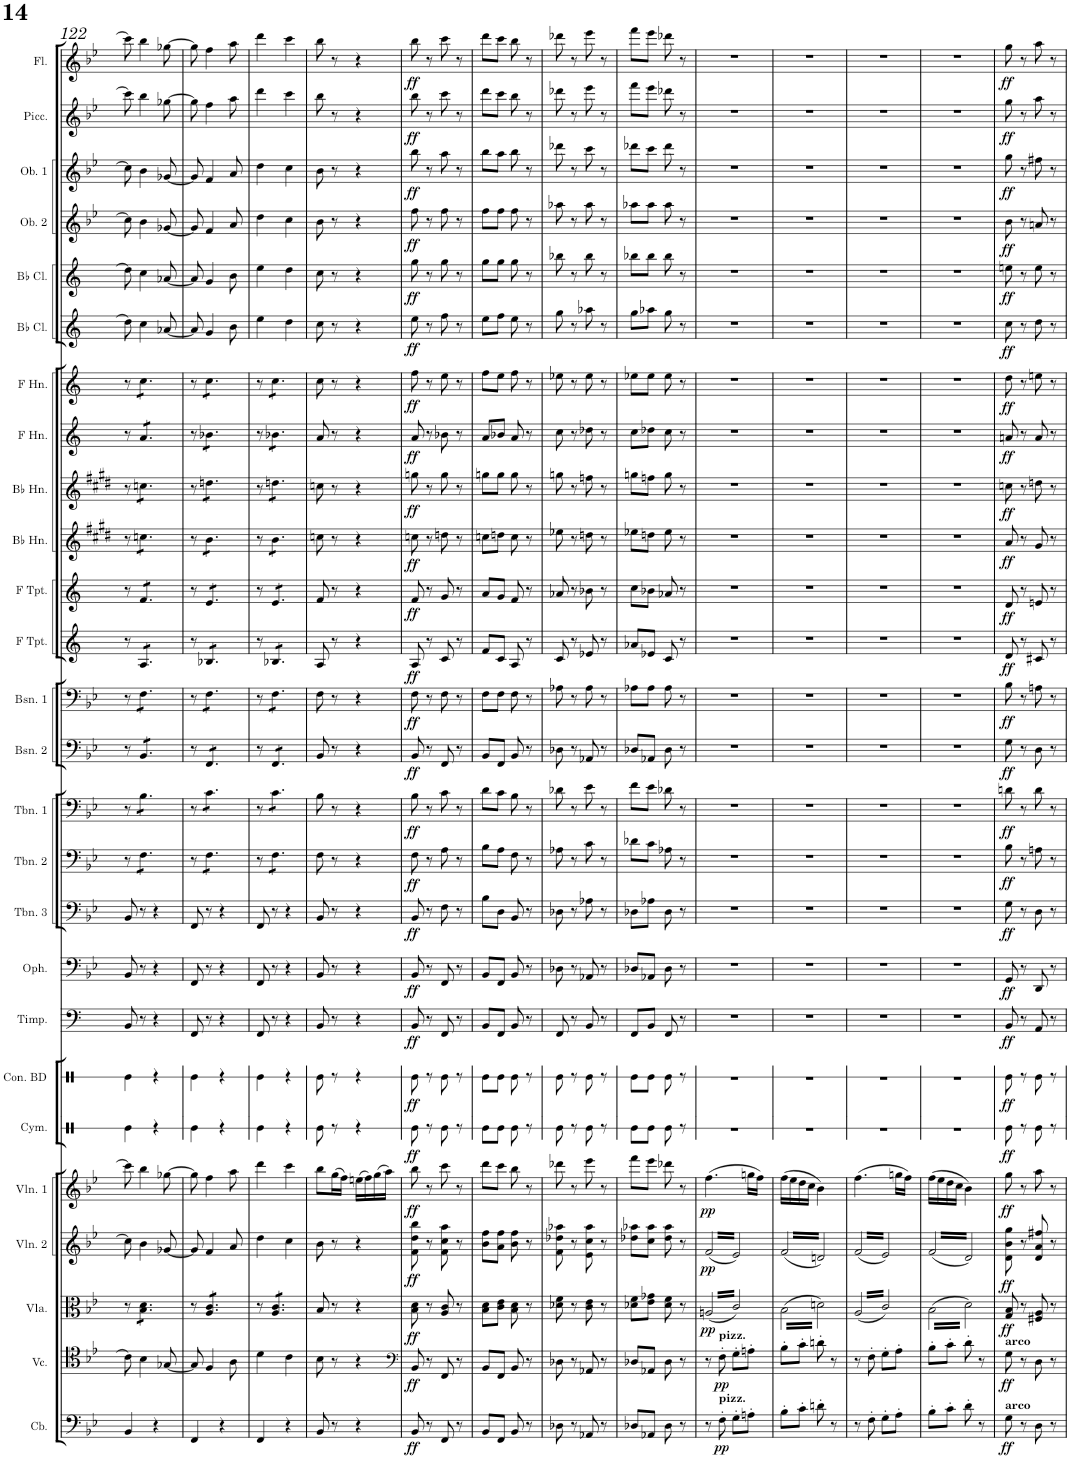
**kern	**dynam	**kern	**dynam	**kern	**dynam	**kern	**dynam	**kern	**dynam	**kern	**dynam	**kern	**dynam	**kern	**dynam	**kern	**dynam	**kern	**dynam	**kern	**dynam	**kern	**dynam	**kern	**dynam	**kern	**dynam	**kern	**dynam	**kern	**dynam	**kern	**dynam	**kern	**dynam	**kern	**dynam	**kern	**dynam	**kern	**dynam	**kern	**dynam	**kern	**dynam	**kern	**dynam
*part24	*part24	*part23	*part23	*part22	*part22	*part21	*part21	*part20	*part20	*part19	*part19	*part18	*part18	*part17	*part17	*part16	*part16	*part15	*part15	*part14	*part14	*part13	*part13	*part12	*part12	*part11	*part11	*part10	*part10	*part9	*part9	*part8	*part8	*part7	*part7	*part6	*part6	*part5	*part5	*part4	*part4	*part3	*part3	*part2	*part2	*part1	*part1
*staff24	*staff24	*staff23	*staff23	*staff22	*staff22	*staff21	*staff21	*staff20	*staff20	*staff19	*staff19	*staff18	*staff18	*staff17	*staff17	*staff16	*staff16	*staff15	*staff15	*staff14	*staff14	*staff13	*staff13	*staff12	*staff12	*staff11	*staff11	*staff10	*staff10	*staff9	*staff9	*staff8	*staff8	*staff7	*staff7	*staff6	*staff6	*staff5	*staff5	*staff4	*staff4	*staff3	*staff3	*staff2	*staff2	*staff1	*staff1
*I"Contrabass	*	*I"Violoncello	*	*I"Viola	*	*I"Violin 2	*	*I"Violin 1	*	*I"Timpani	*	*I"Ophicleide	*	*I"Trombone 3	*	*I"Trombone 2	*	*I"Trombone 1	*	*I"Bassoon 2	*	*I"Bassoon 1	*	*I"D Trumpet 2	*	*I"D Trumpet 1	*	*I"Horn in D 4	*	*I"Horn in D 3	*	*I"Horn in D 2	*	*I"Horn in D 1	*	*I"C Clarinet 2	*	*I"C Clarinet 1	*	*I"Oboe 2	*	*I"Oboe 1	*	*I"Piccolo	*	*I"Flute	*
*I'Cb.	*	*I'Vc.	*	*I'Vla.	*	*I'Vln. 2	*	*I'Vln. 1	*	*I'Timp.	*	*I'Oph.	*	*I'Tbn. 3	*	*I'Tbn. 2	*	*I'Tbn. 1	*	*I'Bsn. 2	*	*I'Bsn. 1	*	*I'D Tpt. 2	*	*I'D Tpt. 1	*	*	*	*	*	*	*	*	*	*I'C Cl. 2	*	*I'C Cl. 1	*	*I'Ob. 2	*	*I'Ob. 1	*	*I'Picc.	*	*I'Fl.	*
!!LO:PB:g=z
*clefF4	*	*clefC4	*	*clefC3	*	*clefG2	*	*clefG2	*	*clefF4	*	*clefF4	*	*clefF4	*	*clefF4	*	*clefF4	*	*clefF4	*	*clefF4	*	*clefG2	*	*clefG2	*	*clefG2	*	*clefG2	*	*clefG2	*	*clefG2	*	*clefG2	*	*clefG2	*	*clefG2	*	*clefG2	*	*clefG2	*	*clefG2	*
*Trd7c12	*	*	*	*	*	*	*	*	*	*	*	*Trd1c2	*	*	*	*	*	*	*	*	*	*	*	*Trd-3c-5	*	*Trd-3c-5	*	*Trd8c14	*	*Trd8c14	*	*Trd4c7	*	*Trd4c7	*	*Trd1c2	*	*Trd1c2	*	*	*	*	*	*Trd-7c-12	*	*	*
*k[b-e-]	*	*k[b-e-]	*	*k[b-e-]	*	*k[b-e-]	*	*k[b-e-]	*	*k[]	*	*k[b-e-]	*	*k[b-e-]	*	*k[b-e-]	*	*k[b-e-]	*	*k[b-e-]	*	*k[b-e-]	*	*k[]	*	*k[]	*	*k[f#c#g#d#]	*	*k[f#c#g#d#]	*	*k[]	*	*k[]	*	*k[]	*	*k[]	*	*k[b-e-]	*	*k[b-e-]	*	*k[b-e-]	*	*k[b-e-]	*
*M2/4	*	*M2/4	*	*M2/4	*	*M2/4	*	*M2/4	*	*M2/4	*	*M2/4	*	*M2/4	*	*M2/4	*	*M2/4	*	*M2/4	*	*M2/4	*	*M2/4	*	*M2/4	*	*M2/4	*	*M2/4	*	*M2/4	*	*M2/4	*	*M2/4	*	*M2/4	*	*M2/4	*	*M2/4	*	*M2/4	*	*M2/4	*
=122	=122	=122	=122	=122	=122	=122	=122	=122	=122	=122	=122	=122	=122	=122	=122	=122	=122	=122	=122	=122	=122	=122	=122	=122	=122	=122	=122	=122	=122	=122	=122	=122	=122	=122	=122	=122	=122	=122	=122	=122	=122	=122	=122	=122	=122	=122	=122
4BB-/	.	8c\]	.	8r	.	8cc\]	.	8ccc\]	.	8BB/	.	8BB-/	.	8BB-/	.	8r	.	8r	.	8r	.	8r	.	8r	.	8r	.	8r	.	8r	.	8r	.	8r	.	8dd\]	.	8dd\]	.	8cc\]	.	8cc\]	.	8ccc\]	.	8ccc\]	.
*	*	*	*	*tremolo	*	*	*	*	*	*	*	*	*	*	*	*	*	*	*	*	*	*	*	*	*	*	*	*	*	*	*	*	*	*	*	*	*	*	*	*	*	*	*	*	*	*	*
*	*	*	*	*	*	*	*	*	*	*	*	*	*	*	*	*tremolo	*	*	*	*	*	*	*	*	*	*	*	*	*	*	*	*	*	*	*	*	*	*	*	*	*	*	*	*	*	*	*
*	*	*	*	*	*	*	*	*	*	*	*	*	*	*	*	*	*	*tremolo	*	*	*	*	*	*	*	*	*	*	*	*	*	*	*	*	*	*	*	*	*	*	*	*	*	*	*	*	*
*	*	*	*	*	*	*	*	*	*	*	*	*	*	*	*	*	*	*	*	*tremolo	*	*	*	*	*	*	*	*	*	*	*	*	*	*	*	*	*	*	*	*	*	*	*	*	*	*	*
*	*	*	*	*	*	*	*	*	*	*	*	*	*	*	*	*	*	*	*	*	*	*tremolo	*	*	*	*	*	*	*	*	*	*	*	*	*	*	*	*	*	*	*	*	*	*	*	*	*
*	*	*	*	*	*	*	*	*	*	*	*	*	*	*	*	*	*	*	*	*	*	*	*	*tremolo	*	*	*	*	*	*	*	*	*	*	*	*	*	*	*	*	*	*	*	*	*	*	*
*	*	*	*	*	*	*	*	*	*	*	*	*	*	*	*	*	*	*	*	*	*	*	*	*	*	*tremolo	*	*	*	*	*	*	*	*	*	*	*	*	*	*	*	*	*	*	*	*	*
*	*	*	*	*	*	*	*	*	*	*	*	*	*	*	*	*	*	*	*	*	*	*	*	*	*	*	*	*tremolo	*	*	*	*	*	*	*	*	*	*	*	*	*	*	*	*	*	*	*
*	*	*	*	*	*	*	*	*	*	*	*	*	*	*	*	*	*	*	*	*	*	*	*	*	*	*	*	*	*	*tremolo	*	*	*	*	*	*	*	*	*	*	*	*	*	*	*	*	*
*	*	*	*	*	*	*	*	*	*	*	*	*	*	*	*	*	*	*	*	*	*	*	*	*	*	*	*	*	*	*	*	*tremolo	*	*	*	*	*	*	*	*	*	*	*	*	*	*	*
*	*	*	*	*	*	*	*	*	*	*	*	*	*	*	*	*	*	*	*	*	*	*	*	*	*	*	*	*	*	*	*	*	*	*tremolo	*	*	*	*	*	*	*	*	*	*	*	*	*
.	.	4B-\	.	8B-\ 8d\L	.	4b-\	.	4bb-\	.	8r	.	8r	.	8r	.	8F\L	.	8B-\L	.	8BB-/L	.	8F\L	.	8A/L	.	8f/L	.	8ccn\L	.	8ccn\L	.	8a/L	.	8cc\L	.	4cc\	.	4cc\	.	4b-\	.	4b-\	.	4bb-\	.	4bb-\	.
4r	.	.	.	8B-\ 8d\	.	.	.	.	.	4r	.	4r	.	4r	.	8F\	.	8B-\	.	8BB-/	.	8F\	.	8A/	.	8f/	.	8ccn\	.	8ccn\	.	8a/	.	8cc\	.	.	.	.	.	.	.	.	.	.	.	.	.
.	.	[8G-X/	.	8B-\ 8d\J	.	[8g-X/	.	[8gg-X\	.	.	.	.	.	.	.	8F\J	.	8B-\J	.	8BB-/J	.	8F\J	.	8A/J	.	8f/J	.	8ccn\J	.	8ccn\J	.	8a/J	.	8cc\J	.	[8a-X/	.	[8a-X/	.	[8g-X/	.	[8g-X/	.	[8gg-X\	.	[8gg-X\	.
=123	=123	=123	=123	=123	=123	=123	=123	=123	=123	=123	=123	=123	=123	=123	=123	=123	=123	=123	=123	=123	=123	=123	=123	=123	=123	=123	=123	=123	=123	=123	=123	=123	=123	=123	=123	=123	=123	=123	=123	=123	=123	=123	=123	=123	=123	=123	=123
4FF/	.	8G-/]	.	8r	.	8g-/]	.	8gg-\]	.	8FF/	.	8FF/	.	8FF/	.	8r	.	8r	.	8r	.	8r	.	8r	.	8r	.	8r	.	8r	.	8r	.	8r	.	8a-/]	.	8a-/]	.	8g-/]	.	8g-/]	.	8gg-\]	.	8gg-\]	.
.	.	4F/	.	8A/ 8c/L	.	4f/	.	4ff\	.	8r	.	8r	.	8r	.	8F\L	.	8c\L	.	8FF/L	.	8F\L	.	8B-X/L	.	8e/L	.	8b\L	.	8ddn\L	.	8b-X\L	.	8cc\L	.	4g/	.	4g/	.	4f/	.	4f/	.	4ff\	.	4ff\	.
4r	.	.	.	8A/ 8c/	.	.	.	.	.	4r	.	4r	.	4r	.	8F\	.	8c\	.	8FF/	.	8F\	.	8B-X/	.	8e/	.	8b\	.	8ddn\	.	8b-X\	.	8cc\	.	.	.	.	.	.	.	.	.	.	.	.	.
.	.	8A\	.	8A/ 8c/J	.	8a/	.	8aa\	.	.	.	.	.	.	.	8F\J	.	8c\J	.	8FF/J	.	8F\J	.	8B-X/J	.	8e/J	.	8b\J	.	8ddn\J	.	8b-X\J	.	8cc\J	.	8b\	.	8b\	.	8a/	.	8a/	.	8aa\	.	8aa\	.
=124	=124	=124	=124	=124	=124	=124	=124	=124	=124	=124	=124	=124	=124	=124	=124	=124	=124	=124	=124	=124	=124	=124	=124	=124	=124	=124	=124	=124	=124	=124	=124	=124	=124	=124	=124	=124	=124	=124	=124	=124	=124	=124	=124	=124	=124	=124	=124
4FF/	.	4d\	.	8r	.	4dd\	.	4ddd\	.	8FF/	.	8FF/	.	8FF/	.	8r	.	8r	.	8r	.	8r	.	8r	.	8r	.	8r	.	8r	.	8r	.	8r	.	4ee\	.	4ee\	.	4dd\	.	4dd\	.	4ddd\	.	4ddd\	.
.	.	.	.	8A/ 8c/L	.	.	.	.	.	8r	.	8r	.	8r	.	8F\L	.	8c\L	.	8FF/L	.	8F\L	.	8B-X/L	.	8e/L	.	8b\L	.	8ddn\L	.	8b-X\L	.	8cc\L	.	.	.	.	.	.	.	.	.	.	.	.	.
4r	.	4c\	.	8A/ 8c/	.	4cc\	.	4ccc\	.	4r	.	4r	.	4r	.	8F\	.	8c\	.	8FF/	.	8F\	.	8B-X/	.	8e/	.	8b\	.	8ddn\	.	8b-X\	.	8cc\	.	4dd\	.	4dd\	.	4cc\	.	4cc\	.	4ccc\	.	4ccc\	.
.	.	.	.	8A/ 8c/J	.	.	.	.	.	.	.	.	.	.	.	8F\J	.	8c\J	.	8FF/J	.	8F\J	.	8B-X/J	.	8e/J	.	8b\J	.	8ddn\J	.	8b-X\J	.	8cc\J	.	.	.	.	.	.	.	.	.	.	.	.	.
*	*	*	*	*	*	*	*	*	*	*	*	*	*	*	*	*	*	*	*	*	*	*	*	*	*	*	*	*	*	*	*	*	*	*Xtremolo	*	*	*	*	*	*	*	*	*	*	*	*	*
*	*	*	*	*	*	*	*	*	*	*	*	*	*	*	*	*	*	*	*	*	*	*	*	*	*	*	*	*	*	*	*	*Xtremolo	*	*	*	*	*	*	*	*	*	*	*	*	*	*	*
*	*	*	*	*	*	*	*	*	*	*	*	*	*	*	*	*	*	*	*	*	*	*	*	*	*	*	*	*	*	*Xtremolo	*	*	*	*	*	*	*	*	*	*	*	*	*	*	*	*	*
*	*	*	*	*	*	*	*	*	*	*	*	*	*	*	*	*	*	*	*	*	*	*	*	*	*	*	*	*Xtremolo	*	*	*	*	*	*	*	*	*	*	*	*	*	*	*	*	*	*	*
*	*	*	*	*	*	*	*	*	*	*	*	*	*	*	*	*	*	*	*	*	*	*	*	*	*	*Xtremolo	*	*	*	*	*	*	*	*	*	*	*	*	*	*	*	*	*	*	*	*	*
*	*	*	*	*	*	*	*	*	*	*	*	*	*	*	*	*	*	*	*	*	*	*	*	*Xtremolo	*	*	*	*	*	*	*	*	*	*	*	*	*	*	*	*	*	*	*	*	*	*	*
*	*	*	*	*	*	*	*	*	*	*	*	*	*	*	*	*	*	*	*	*	*	*Xtremolo	*	*	*	*	*	*	*	*	*	*	*	*	*	*	*	*	*	*	*	*	*	*	*	*	*
*	*	*	*	*	*	*	*	*	*	*	*	*	*	*	*	*	*	*	*	*Xtremolo	*	*	*	*	*	*	*	*	*	*	*	*	*	*	*	*	*	*	*	*	*	*	*	*	*	*	*
*	*	*	*	*	*	*	*	*	*	*	*	*	*	*	*	*	*	*Xtremolo	*	*	*	*	*	*	*	*	*	*	*	*	*	*	*	*	*	*	*	*	*	*	*	*	*	*	*	*	*
*	*	*	*	*	*	*	*	*	*	*	*	*	*	*	*	*Xtremolo	*	*	*	*	*	*	*	*	*	*	*	*	*	*	*	*	*	*	*	*	*	*	*	*	*	*	*	*	*	*	*
*	*	*	*	*Xtremolo	*	*	*	*	*	*	*	*	*	*	*	*	*	*	*	*	*	*	*	*	*	*	*	*	*	*	*	*	*	*	*	*	*	*	*	*	*	*	*	*	*	*	*
=125	=125	=125	=125	=125	=125	=125	=125	=125	=125	=125	=125	=125	=125	=125	=125	=125	=125	=125	=125	=125	=125	=125	=125	=125	=125	=125	=125	=125	=125	=125	=125	=125	=125	=125	=125	=125	=125	=125	=125	=125	=125	=125	=125	=125	=125	=125	=125
8BB-/	.	8B-\	.	8B-/	.	8b-\	.	8bb-\L	.	8BB/	.	8BB-/	.	8BB-/	.	8F\	.	8B-\	.	8BB-/	.	8F\	.	8A/	.	8f/	.	8ccn\	.	8ccn\	.	8a/	.	8cc\	.	8cc\	.	8cc\	.	8b-\	.	8b-\	.	8bb-\	.	8bb-\	.
8r	.	8r	.	8r	.	8r	.	(16gg\L	.	8r	.	8r	.	8r	.	8r	.	8r	.	8r	.	8r	.	8r	.	8r	.	8r	.	8r	.	8r	.	8r	.	8r	.	8r	.	8r	.	8r	.	8r	.	8r	.
.	.	.	.	.	.	.	.	16ff\JJ)	.	.	.	.	.	.	.	.	.	.	.	.	.	.	.	.	.	.	.	.	.	.	.	.	.	.	.	.	.	.	.	.	.	.	.	.	.	.	.
4r	.	4r	.	4r	.	4r	.	(16een\LL	.	4r	.	4r	.	4r	.	4r	.	4r	.	4r	.	4r	.	4r	.	4r	.	4r	.	4r	.	4r	.	4r	.	4r	.	4r	.	4r	.	4r	.	4r	.	4r	.
.	.	.	.	.	.	.	.	16ff\)	.	.	.	.	.	.	.	.	.	.	.	.	.	.	.	.	.	.	.	.	.	.	.	.	.	.	.	.	.	.	.	.	.	.	.	.	.	.	.
.	.	.	.	.	.	.	.	(16gg\	.	.	.	.	.	.	.	.	.	.	.	.	.	.	.	.	.	.	.	.	.	.	.	.	.	.	.	.	.	.	.	.	.	.	.	.	.	.	.
.	.	.	.	.	.	.	.	16aa\JJ)	.	.	.	.	.	.	.	.	.	.	.	.	.	.	.	.	.	.	.	.	.	.	.	.	.	.	.	.	.	.	.	.	.	.	.	.	.	.	.
=126	=126	=126	=126	=126	=126	=126	=126	=126	=126	=126	=126	=126	=126	=126	=126	=126	=126	=126	=126	=126	=126	=126	=126	=126	=126	=126	=126	=126	=126	=126	=126	=126	=126	=126	=126	=126	=126	=126	=126	=126	=126	=126	=126	=126	=126	=126	=126
*	*	*clefF4	*	*	*	*	*	*	*	*	*	*	*	*	*	*	*	*	*	*	*	*	*	*	*	*	*	*	*	*	*	*	*	*	*	*	*	*	*	*	*	*	*	*	*	*	*
!	!LO:DY:b	!	!LO:DY:b	!	!LO:DY:b	!	!LO:DY:b	!	!LO:DY:b	!	!LO:DY:b	!	!LO:DY:b	!	!LO:DY:b	!	!LO:DY:b	!	!LO:DY:b	!	!LO:DY:b	!	!LO:DY:b	!	!LO:DY:b	!	!LO:DY:b	!	!LO:DY:b	!	!LO:DY:b	!	!LO:DY:b	!	!LO:DY:b	!	!LO:DY:b	!	!LO:DY:b	!	!LO:DY:b	!	!LO:DY:b	!	!LO:DY:b	!	!LO:DY:b
8BB-/	ff	8BB-/	ff	8B-\ 8d\	ff	8f\ 8dd\ 8bb-\	ff	8bb-\	ff	8BB/	ff	8BB-/	ff	8BB-/	ff	8F\	ff	8B-\	ff	8BB-/	ff	8F\	ff	8A/	ff	8f/	ff	8ccn\	ff	8ggn\	ff	8a/	ff	8ff\	ff	8ee\	ff	8gg\	ff	8ff\	ff	8bb-\	ff	8bb-\	ff	8bb-\	ff
8r	.	8r	.	8r	.	8r	.	8r	.	8r	.	8r	.	8r	.	8r	.	8r	.	8r	.	8r	.	8r	.	8r	.	8r	.	8r	.	8r	.	8r	.	8r	.	8r	.	8r	.	8r	.	8r	.	8r	.
8FF/	.	8FF/	.	8A/ 8c/	.	8f\ 8cc\ 8aa\	.	8ccc\	.	8FF/	.	8FF/	.	8F\	.	8A\	.	8c\	.	8FF/	.	8F\	.	8c/	.	8g/	.	8ddn\	.	8gg\	.	8b-X\	.	8ee\	.	8ff\	.	8gg\	.	8ff\	.	8aa\	.	8ccc\	.	8ccc\	.
8r	.	8r	.	8r	.	8r	.	8r	.	8r	.	8r	.	8r	.	8r	.	8r	.	8r	.	8r	.	8r	.	8r	.	8r	.	8r	.	8r	.	8r	.	8r	.	8r	.	8r	.	8r	.	8r	.	8r	.
=127	=127	=127	=127	=127	=127	=127	=127	=127	=127	=127	=127	=127	=127	=127	=127	=127	=127	=127	=127	=127	=127	=127	=127	=127	=127	=127	=127	=127	=127	=127	=127	=127	=127	=127	=127	=127	=127	=127	=127	=127	=127	=127	=127	=127	=127	=127	=127
8BB-/L	.	8BB-/L	.	8B-\ 8d\L	.	8b-\ 8ff\L	.	8ddd\L	.	8BB/L	.	8BB-/L	.	8B-\L	.	8B-\L	.	8d\L	.	8BB-/L	.	8F\L	.	8f/L	.	8a/L	.	8ccn\L	.	8ggn\L	.	8a/L	.	8ff\L	.	8ee\L	.	8gg\L	.	8ff\L	.	8bb-\L	.	8ddd\L	.	8ddd\L	.
8FF/J	.	8FF/J	.	8c\ 8e-\J	.	8a\ 8ff\J	.	8ccc\J	.	8FF/J	.	8FF/J	.	8D\J	.	8A\J	.	8c\J	.	8FF/J	.	8F\J	.	8c/J	.	8g/J	.	8ddn\J	.	8gg\J	.	8b-X/J	.	8ee\J	.	8ff\J	.	8gg\J	.	8ff\J	.	8aa\J	.	8ccc\J	.	8ccc\J	.
8BB-/	.	8BB-/	.	8B-\ 8d\	.	8b-\ 8ff\	.	8bb-\	.	8BB/	.	8BB-/	.	8BB-/	.	8F\	.	8B-\	.	8BB-/	.	8F\	.	8A/	.	8f/	.	8cc\	.	8gg\	.	8a/	.	8ff\	.	8ee\	.	8gg\	.	8ff\	.	8bb-\	.	8bb-\	.	8bb-\	.
8r	.	8r	.	8r	.	8r	.	8r	.	8r	.	8r	.	8r	.	8r	.	8r	.	8r	.	8r	.	8r	.	8r	.	8r	.	8r	.	8r	.	8r	.	8r	.	8r	.	8r	.	8r	.	8r	.	8r	.
=128	=128	=128	=128	=128	=128	=128	=128	=128	=128	=128	=128	=128	=128	=128	=128	=128	=128	=128	=128	=128	=128	=128	=128	=128	=128	=128	=128	=128	=128	=128	=128	=128	=128	=128	=128	=128	=128	=128	=128	=128	=128	=128	=128	=128	=128	=128	=128
8D-X\	.	8D-X\	.	8d-X\ 8f\	.	8f\ 8dd-X\ 8aa-X\	.	8ddd-X\	.	8FF/	.	8D-X\	.	8D-X\	.	8A-X\	.	8d-X\	.	8D-X\	.	8A-X\	.	8c/	.	8a-X/	.	8ee-X\	.	8ggn\	.	8cc\	.	8ee-X\	.	8gg\	.	8bb-X\	.	8aa-X\	.	8ddd-X\	.	8ddd-X\	.	8ddd-X\	.
8r	.	8r	.	8r	.	8r	.	8r	.	8r	.	8r	.	8r	.	8r	.	8r	.	8r	.	8r	.	8r	.	8r	.	8r	.	8r	.	8r	.	8r	.	8r	.	8r	.	8r	.	8r	.	8r	.	8r	.
8AA-X/	.	8AA-X/	.	8c\ 8e-\	.	8e-\ 8cc\ 8aa-\	.	8eee-\	.	8BB/	.	8AA-X/	.	8A-X\	.	8c\	.	8e-\	.	8AA-X/	.	8A-\	.	8e-X/	.	8b-X\	.	8ddn\	.	8ffn\	.	8dd-X\	.	8ee-\	.	8aa-X\	.	8bb-\	.	8aa-\	.	8ccc\	.	8eee-\	.	8eee-\	.
8r	.	8r	.	8r	.	8r	.	8r	.	8r	.	8r	.	8r	.	8r	.	8r	.	8r	.	8r	.	8r	.	8r	.	8r	.	8r	.	8r	.	8r	.	8r	.	8r	.	8r	.	8r	.	8r	.	8r	.
=129	=129	=129	=129	=129	=129	=129	=129	=129	=129	=129	=129	=129	=129	=129	=129	=129	=129	=129	=129	=129	=129	=129	=129	=129	=129	=129	=129	=129	=129	=129	=129	=129	=129	=129	=129	=129	=129	=129	=129	=129	=129	=129	=129	=129	=129	=129	=129
8D-X/L	.	8D-X/L	.	8d-X\ 8f\L	.	8dd-X\ 8aa-X\L	.	8fff\L	.	8FF/L	.	8D-X/L	.	8D-X\L	.	8d-X\L	.	8f\L	.	8D-X/L	.	8A-X\L	.	8a-X/L	.	8cc\L	.	8ee-X\L	.	8ggn\L	.	8cc\L	.	8ee-X\L	.	8gg\L	.	8bb-X\L	.	8aa-X\L	.	8ddd-X\L	.	8fff\L	.	8fff\L	.
8AA-X/J	.	8AA-X/J	.	8e-\ 8g-X\J	.	8cc\ 8aa-\J	.	8eee-\J	.	8BB/J	.	8AA-X/J	.	8A-X\J	.	8c\J	.	8e-\J	.	8AA-X/J	.	8A-\J	.	8e-X/J	.	8b-X\J	.	8ddn\J	.	8ffn\J	.	8dd-X\J	.	8ee-\J	.	8aa-X\J	.	8bb-\J	.	8aa-\J	.	8ccc\J	.	8eee-\J	.	8eee-\J	.
8D-\	.	8D-\	.	8d-\ 8f\	.	8dd-\ 8aa-\	.	8ddd-X\	.	8FF/	.	8D-\	.	8D-\	.	8A-X\	.	8d-X\	.	8D-\	.	8A-\	.	8c/	.	8a-X/	.	8ee-\	.	8gg\	.	8cc\	.	8ee-\	.	8gg\	.	8bb-\	.	8aa-\	.	8ddd-\	.	8ddd-X\	.	8ddd-X\	.
8r	.	8r	.	8r	.	8r	.	8r	.	8r	.	8r	.	8r	.	8r	.	8r	.	8r	.	8r	.	8r	.	8r	.	8r	.	8r	.	8r	.	8r	.	8r	.	8r	.	8r	.	8r	.	8r	.	8r	.
=130	=130	=130	=130	=130	=130	=130	=130	=130	=130	=130	=130	=130	=130	=130	=130	=130	=130	=130	=130	=130	=130	=130	=130	=130	=130	=130	=130	=130	=130	=130	=130	=130	=130	=130	=130	=130	=130	=130	=130	=130	=130	=130	=130	=130	=130	=130	=130
!	!	!	!	!	!LO:DY:b	!	!LO:DY:b	!	!LO:DY:b	!	!	!	!	!	!	!	!	!	!	!	!	!	!	!	!	!	!	!	!	!	!	!	!	!	!	!	!	!	!	!	!	!	!	!	!	!	!
*	*	*	*	*tremolo	*	*	*	*	*	*	*	*	*	*	*	*	*	*	*	*	*	*	*	*	*	*	*	*	*	*	*	*	*	*	*	*	*	*	*	*	*	*	*	*	*	*	*
*	*	*	*	*	*	*tremolo	*	*	*	*	*	*	*	*	*	*	*	*	*	*	*	*	*	*	*	*	*	*	*	*	*	*	*	*	*	*	*	*	*	*	*	*	*	*	*	*	*
8r	.	8r	.	(32An/LLL	pp	(32f/LLL	pp	(4.ff\	pp	2r	.	2r	.	2r	.	2r	.	2r	.	2r	.	2r	.	2r	.	2r	.	2r	.	2r	.	2r	.	2r	.	2r	.	2r	.	2r	.	2r	.	2r	.	2r	.
.	.	.	.	32c/)	.	32e-/)	.	.	.	.	.	.	.	.	.	.	.	.	.	.	.	.	.	.	.	.	.	.	.	.	.	.	.	.	.	.	.	.	.	.	.	.	.	.	.	.	.
.	.	.	.	32An/	.	32f/	.	.	.	.	.	.	.	.	.	.	.	.	.	.	.	.	.	.	.	.	.	.	.	.	.	.	.	.	.	.	.	.	.	.	.	.	.	.	.	.	.
.	.	.	.	32c/)	.	32e-/)	.	.	.	.	.	.	.	.	.	.	.	.	.	.	.	.	.	.	.	.	.	.	.	.	.	.	.	.	.	.	.	.	.	.	.	.	.	.	.	.	.
!	!	!LO:TX:a:B:t=pizz.	!	!	!	!	!	!	!	!	!	!	!	!	!	!	!	!	!	!	!	!	!	!	!	!	!	!	!	!	!	!	!	!	!	!	!	!	!	!	!	!	!	!	!	!	!
!LO:TX:a:B:t=pizz.	!	!	!	!	!	!	!	!	!	!	!	!	!	!	!	!	!	!	!	!	!	!	!	!	!	!	!	!	!	!	!	!	!	!	!	!	!	!	!	!	!	!	!	!	!	!	!
!	!LO:DY:b	!	!LO:DY:b	!	!	!	!	!	!	!	!	!	!	!	!	!	!	!	!	!	!	!	!	!	!	!	!	!	!	!	!	!	!	!	!	!	!	!	!	!	!	!	!	!	!	!	!
8F'\	pp	8F'\	pp	32An/	.	32f/	.	.	.	.	.	.	.	.	.	.	.	.	.	.	.	.	.	.	.	.	.	.	.	.	.	.	.	.	.	.	.	.	.	.	.	.	.	.	.	.	.
.	.	.	.	32c/)	.	32e-/)	.	.	.	.	.	.	.	.	.	.	.	.	.	.	.	.	.	.	.	.	.	.	.	.	.	.	.	.	.	.	.	.	.	.	.	.	.	.	.	.	.
.	.	.	.	32An/	.	32f/	.	.	.	.	.	.	.	.	.	.	.	.	.	.	.	.	.	.	.	.	.	.	.	.	.	.	.	.	.	.	.	.	.	.	.	.	.	.	.	.	.
.	.	.	.	32c/)	.	32e-/)	.	.	.	.	.	.	.	.	.	.	.	.	.	.	.	.	.	.	.	.	.	.	.	.	.	.	.	.	.	.	.	.	.	.	.	.	.	.	.	.	.
8G'\L	.	8G'\L	.	32An/	.	32f/	.	.	.	.	.	.	.	.	.	.	.	.	.	.	.	.	.	.	.	.	.	.	.	.	.	.	.	.	.	.	.	.	.	.	.	.	.	.	.	.	.
.	.	.	.	32c/)	.	32e-/)	.	.	.	.	.	.	.	.	.	.	.	.	.	.	.	.	.	.	.	.	.	.	.	.	.	.	.	.	.	.	.	.	.	.	.	.	.	.	.	.	.
.	.	.	.	32An/	.	32f/	.	.	.	.	.	.	.	.	.	.	.	.	.	.	.	.	.	.	.	.	.	.	.	.	.	.	.	.	.	.	.	.	.	.	.	.	.	.	.	.	.
.	.	.	.	32c/)	.	32e-/)	.	.	.	.	.	.	.	.	.	.	.	.	.	.	.	.	.	.	.	.	.	.	.	.	.	.	.	.	.	.	.	.	.	.	.	.	.	.	.	.	.
8An'\J	.	8An'\J	.	32An/	.	32f/	.	16ggn\LL	.	.	.	.	.	.	.	.	.	.	.	.	.	.	.	.	.	.	.	.	.	.	.	.	.	.	.	.	.	.	.	.	.	.	.	.	.	.	.
.	.	.	.	32c/)	.	32e-/)	.	.	.	.	.	.	.	.	.	.	.	.	.	.	.	.	.	.	.	.	.	.	.	.	.	.	.	.	.	.	.	.	.	.	.	.	.	.	.	.	.
.	.	.	.	32An/	.	32f/	.	16ff\JJ)	.	.	.	.	.	.	.	.	.	.	.	.	.	.	.	.	.	.	.	.	.	.	.	.	.	.	.	.	.	.	.	.	.	.	.	.	.	.	.
.	.	.	.	32c/)JJJ	.	32e-/)JJJ	.	.	.	.	.	.	.	.	.	.	.	.	.	.	.	.	.	.	.	.	.	.	.	.	.	.	.	.	.	.	.	.	.	.	.	.	.	.	.	.	.
=131	=131	=131	=131	=131	=131	=131	=131	=131	=131	=131	=131	=131	=131	=131	=131	=131	=131	=131	=131	=131	=131	=131	=131	=131	=131	=131	=131	=131	=131	=131	=131	=131	=131	=131	=131	=131	=131	=131	=131	=131	=131	=131	=131	=131	=131	=131	=131
8B-'\L	.	8B-'\L	.	(32B-\LLL	.	(32f/LLL	.	(16ff\LL	.	2r	.	2r	.	2r	.	2r	.	2r	.	2r	.	2r	.	2r	.	2r	.	2r	.	2r	.	2r	.	2r	.	2r	.	2r	.	2r	.	2r	.	2r	.	2r	.
.	.	.	.	32dn\)	.	32dn/)	.	.	.	.	.	.	.	.	.	.	.	.	.	.	.	.	.	.	.	.	.	.	.	.	.	.	.	.	.	.	.	.	.	.	.	.	.	.	.	.	.
.	.	.	.	32B-\	.	32f/	.	16ee-\	.	.	.	.	.	.	.	.	.	.	.	.	.	.	.	.	.	.	.	.	.	.	.	.	.	.	.	.	.	.	.	.	.	.	.	.	.	.	.
.	.	.	.	32dn\)	.	32dn/)	.	.	.	.	.	.	.	.	.	.	.	.	.	.	.	.	.	.	.	.	.	.	.	.	.	.	.	.	.	.	.	.	.	.	.	.	.	.	.	.	.
8c'\J	.	8c'\J	.	32B-\	.	32f/	.	16dd\	.	.	.	.	.	.	.	.	.	.	.	.	.	.	.	.	.	.	.	.	.	.	.	.	.	.	.	.	.	.	.	.	.	.	.	.	.	.	.
.	.	.	.	32dn\)	.	32dn/)	.	.	.	.	.	.	.	.	.	.	.	.	.	.	.	.	.	.	.	.	.	.	.	.	.	.	.	.	.	.	.	.	.	.	.	.	.	.	.	.	.
.	.	.	.	32B-\	.	32f/	.	16cc\JJ	.	.	.	.	.	.	.	.	.	.	.	.	.	.	.	.	.	.	.	.	.	.	.	.	.	.	.	.	.	.	.	.	.	.	.	.	.	.	.
.	.	.	.	32dn\)	.	32dn/)	.	.	.	.	.	.	.	.	.	.	.	.	.	.	.	.	.	.	.	.	.	.	.	.	.	.	.	.	.	.	.	.	.	.	.	.	.	.	.	.	.
8dn'\	.	8dn'\	.	32B-\	.	32f/	.	4b-\)	.	.	.	.	.	.	.	.	.	.	.	.	.	.	.	.	.	.	.	.	.	.	.	.	.	.	.	.	.	.	.	.	.	.	.	.	.	.	.
.	.	.	.	32dn\)	.	32dn/)	.	.	.	.	.	.	.	.	.	.	.	.	.	.	.	.	.	.	.	.	.	.	.	.	.	.	.	.	.	.	.	.	.	.	.	.	.	.	.	.	.
.	.	.	.	32B-\	.	32f/	.	.	.	.	.	.	.	.	.	.	.	.	.	.	.	.	.	.	.	.	.	.	.	.	.	.	.	.	.	.	.	.	.	.	.	.	.	.	.	.	.
.	.	.	.	32dn\)	.	32dn/)	.	.	.	.	.	.	.	.	.	.	.	.	.	.	.	.	.	.	.	.	.	.	.	.	.	.	.	.	.	.	.	.	.	.	.	.	.	.	.	.	.
8r	.	8r	.	32B-\	.	32f/	.	.	.	.	.	.	.	.	.	.	.	.	.	.	.	.	.	.	.	.	.	.	.	.	.	.	.	.	.	.	.	.	.	.	.	.	.	.	.	.	.
.	.	.	.	32dn\)	.	32dn/)	.	.	.	.	.	.	.	.	.	.	.	.	.	.	.	.	.	.	.	.	.	.	.	.	.	.	.	.	.	.	.	.	.	.	.	.	.	.	.	.	.
.	.	.	.	32B-\	.	32f/	.	.	.	.	.	.	.	.	.	.	.	.	.	.	.	.	.	.	.	.	.	.	.	.	.	.	.	.	.	.	.	.	.	.	.	.	.	.	.	.	.
.	.	.	.	32dn\)JJJ	.	32dn/)JJJ	.	.	.	.	.	.	.	.	.	.	.	.	.	.	.	.	.	.	.	.	.	.	.	.	.	.	.	.	.	.	.	.	.	.	.	.	.	.	.	.	.
=132	=132	=132	=132	=132	=132	=132	=132	=132	=132	=132	=132	=132	=132	=132	=132	=132	=132	=132	=132	=132	=132	=132	=132	=132	=132	=132	=132	=132	=132	=132	=132	=132	=132	=132	=132	=132	=132	=132	=132	=132	=132	=132	=132	=132	=132	=132	=132
8r	.	8r	.	(32A/LLL	.	(32f/LLL	.	(4.ff\	.	2r	.	2r	.	2r	.	2r	.	2r	.	2r	.	2r	.	2r	.	2r	.	2r	.	2r	.	2r	.	2r	.	2r	.	2r	.	2r	.	2r	.	2r	.	2r	.
.	.	.	.	32c/)	.	32e-/)	.	.	.	.	.	.	.	.	.	.	.	.	.	.	.	.	.	.	.	.	.	.	.	.	.	.	.	.	.	.	.	.	.	.	.	.	.	.	.	.	.
.	.	.	.	32A/	.	32f/	.	.	.	.	.	.	.	.	.	.	.	.	.	.	.	.	.	.	.	.	.	.	.	.	.	.	.	.	.	.	.	.	.	.	.	.	.	.	.	.	.
.	.	.	.	32c/)	.	32e-/)	.	.	.	.	.	.	.	.	.	.	.	.	.	.	.	.	.	.	.	.	.	.	.	.	.	.	.	.	.	.	.	.	.	.	.	.	.	.	.	.	.
8F'\	.	8F'\	.	32A/	.	32f/	.	.	.	.	.	.	.	.	.	.	.	.	.	.	.	.	.	.	.	.	.	.	.	.	.	.	.	.	.	.	.	.	.	.	.	.	.	.	.	.	.
.	.	.	.	32c/)	.	32e-/)	.	.	.	.	.	.	.	.	.	.	.	.	.	.	.	.	.	.	.	.	.	.	.	.	.	.	.	.	.	.	.	.	.	.	.	.	.	.	.	.	.
.	.	.	.	32A/	.	32f/	.	.	.	.	.	.	.	.	.	.	.	.	.	.	.	.	.	.	.	.	.	.	.	.	.	.	.	.	.	.	.	.	.	.	.	.	.	.	.	.	.
.	.	.	.	32c/)	.	32e-/)	.	.	.	.	.	.	.	.	.	.	.	.	.	.	.	.	.	.	.	.	.	.	.	.	.	.	.	.	.	.	.	.	.	.	.	.	.	.	.	.	.
8G'\L	.	8G'\L	.	32A/	.	32f/	.	.	.	.	.	.	.	.	.	.	.	.	.	.	.	.	.	.	.	.	.	.	.	.	.	.	.	.	.	.	.	.	.	.	.	.	.	.	.	.	.
.	.	.	.	32c/)	.	32e-/)	.	.	.	.	.	.	.	.	.	.	.	.	.	.	.	.	.	.	.	.	.	.	.	.	.	.	.	.	.	.	.	.	.	.	.	.	.	.	.	.	.
.	.	.	.	32A/	.	32f/	.	.	.	.	.	.	.	.	.	.	.	.	.	.	.	.	.	.	.	.	.	.	.	.	.	.	.	.	.	.	.	.	.	.	.	.	.	.	.	.	.
.	.	.	.	32c/)	.	32e-/)	.	.	.	.	.	.	.	.	.	.	.	.	.	.	.	.	.	.	.	.	.	.	.	.	.	.	.	.	.	.	.	.	.	.	.	.	.	.	.	.	.
8A'\J	.	8A'\J	.	32A/	.	32f/	.	16ggn\LL	.	.	.	.	.	.	.	.	.	.	.	.	.	.	.	.	.	.	.	.	.	.	.	.	.	.	.	.	.	.	.	.	.	.	.	.	.	.	.
.	.	.	.	32c/)	.	32e-/)	.	.	.	.	.	.	.	.	.	.	.	.	.	.	.	.	.	.	.	.	.	.	.	.	.	.	.	.	.	.	.	.	.	.	.	.	.	.	.	.	.
.	.	.	.	32A/	.	32f/	.	16ff\JJ)	.	.	.	.	.	.	.	.	.	.	.	.	.	.	.	.	.	.	.	.	.	.	.	.	.	.	.	.	.	.	.	.	.	.	.	.	.	.	.
.	.	.	.	32c/)JJJ	.	32e-/)JJJ	.	.	.	.	.	.	.	.	.	.	.	.	.	.	.	.	.	.	.	.	.	.	.	.	.	.	.	.	.	.	.	.	.	.	.	.	.	.	.	.	.
=133	=133	=133	=133	=133	=133	=133	=133	=133	=133	=133	=133	=133	=133	=133	=133	=133	=133	=133	=133	=133	=133	=133	=133	=133	=133	=133	=133	=133	=133	=133	=133	=133	=133	=133	=133	=133	=133	=133	=133	=133	=133	=133	=133	=133	=133	=133	=133
8B-'\L	.	8B-'\L	.	(32B-\LLL	.	(32f/LLL	.	(16ff\LL	.	2r	.	2r	.	2r	.	2r	.	2r	.	2r	.	2r	.	2r	.	2r	.	2r	.	2r	.	2r	.	2r	.	2r	.	2r	.	2r	.	2r	.	2r	.	2r	.
.	.	.	.	32d\)	.	32d/)	.	.	.	.	.	.	.	.	.	.	.	.	.	.	.	.	.	.	.	.	.	.	.	.	.	.	.	.	.	.	.	.	.	.	.	.	.	.	.	.	.
.	.	.	.	32B-\	.	32f/	.	16ee-\	.	.	.	.	.	.	.	.	.	.	.	.	.	.	.	.	.	.	.	.	.	.	.	.	.	.	.	.	.	.	.	.	.	.	.	.	.	.	.
.	.	.	.	32d\)	.	32d/)	.	.	.	.	.	.	.	.	.	.	.	.	.	.	.	.	.	.	.	.	.	.	.	.	.	.	.	.	.	.	.	.	.	.	.	.	.	.	.	.	.
8c'\J	.	8c'\J	.	32B-\	.	32f/	.	16dd\	.	.	.	.	.	.	.	.	.	.	.	.	.	.	.	.	.	.	.	.	.	.	.	.	.	.	.	.	.	.	.	.	.	.	.	.	.	.	.
.	.	.	.	32d\)	.	32d/)	.	.	.	.	.	.	.	.	.	.	.	.	.	.	.	.	.	.	.	.	.	.	.	.	.	.	.	.	.	.	.	.	.	.	.	.	.	.	.	.	.
.	.	.	.	32B-\	.	32f/	.	16cc\JJ	.	.	.	.	.	.	.	.	.	.	.	.	.	.	.	.	.	.	.	.	.	.	.	.	.	.	.	.	.	.	.	.	.	.	.	.	.	.	.
.	.	.	.	32d\)	.	32d/)	.	.	.	.	.	.	.	.	.	.	.	.	.	.	.	.	.	.	.	.	.	.	.	.	.	.	.	.	.	.	.	.	.	.	.	.	.	.	.	.	.
8d'\	.	8d'\	.	32B-\	.	32f/	.	4b-\)	.	.	.	.	.	.	.	.	.	.	.	.	.	.	.	.	.	.	.	.	.	.	.	.	.	.	.	.	.	.	.	.	.	.	.	.	.	.	.
.	.	.	.	32d\)	.	32d/)	.	.	.	.	.	.	.	.	.	.	.	.	.	.	.	.	.	.	.	.	.	.	.	.	.	.	.	.	.	.	.	.	.	.	.	.	.	.	.	.	.
.	.	.	.	32B-\	.	32f/	.	.	.	.	.	.	.	.	.	.	.	.	.	.	.	.	.	.	.	.	.	.	.	.	.	.	.	.	.	.	.	.	.	.	.	.	.	.	.	.	.
.	.	.	.	32d\)	.	32d/)	.	.	.	.	.	.	.	.	.	.	.	.	.	.	.	.	.	.	.	.	.	.	.	.	.	.	.	.	.	.	.	.	.	.	.	.	.	.	.	.	.
8r	.	8r	.	32B-\	.	32f/	.	.	.	.	.	.	.	.	.	.	.	.	.	.	.	.	.	.	.	.	.	.	.	.	.	.	.	.	.	.	.	.	.	.	.	.	.	.	.	.	.
.	.	.	.	32d\)	.	32d/)	.	.	.	.	.	.	.	.	.	.	.	.	.	.	.	.	.	.	.	.	.	.	.	.	.	.	.	.	.	.	.	.	.	.	.	.	.	.	.	.	.
.	.	.	.	32B-\	.	32f/	.	.	.	.	.	.	.	.	.	.	.	.	.	.	.	.	.	.	.	.	.	.	.	.	.	.	.	.	.	.	.	.	.	.	.	.	.	.	.	.	.
.	.	.	.	32d\)JJJ	.	32d/)JJJ	.	.	.	.	.	.	.	.	.	.	.	.	.	.	.	.	.	.	.	.	.	.	.	.	.	.	.	.	.	.	.	.	.	.	.	.	.	.	.	.	.
*	*	*	*	*	*	*Xtremolo	*	*	*	*	*	*	*	*	*	*	*	*	*	*	*	*	*	*	*	*	*	*	*	*	*	*	*	*	*	*	*	*	*	*	*	*	*	*	*	*	*
*	*	*	*	*Xtremolo	*	*	*	*	*	*	*	*	*	*	*	*	*	*	*	*	*	*	*	*	*	*	*	*	*	*	*	*	*	*	*	*	*	*	*	*	*	*	*	*	*	*	*
=134	=134	=134	=134	=134	=134	=134	=134	=134	=134	=134	=134	=134	=134	=134	=134	=134	=134	=134	=134	=134	=134	=134	=134	=134	=134	=134	=134	=134	=134	=134	=134	=134	=134	=134	=134	=134	=134	=134	=134	=134	=134	=134	=134	=134	=134	=134	=134
!	!	!LO:TX:a:B:t=arco	!	!	!	!	!	!	!	!	!	!	!	!	!	!	!	!	!	!	!	!	!	!	!	!	!	!	!	!	!	!	!	!	!	!	!	!	!	!	!	!	!	!	!	!	!
!LO:TX:a:B:t=arco	!	!	!	!	!	!	!	!	!	!	!	!	!	!	!	!	!	!	!	!	!	!	!	!	!	!	!	!	!	!	!	!	!	!	!	!	!	!	!	!	!	!	!	!	!	!	!
!	!LO:DY:b	!	!LO:DY:b	!	!LO:DY:b	!	!LO:DY:b	!	!LO:DY:b	!	!LO:DY:b	!	!LO:DY:b	!	!LO:DY:b	!	!LO:DY:b	!	!LO:DY:b	!	!LO:DY:b	!	!LO:DY:b	!	!LO:DY:b	!	!LO:DY:b	!	!LO:DY:b	!	!LO:DY:b	!	!LO:DY:b	!	!LO:DY:b	!	!LO:DY:b	!	!LO:DY:b	!	!LO:DY:b	!	!LO:DY:b	!	!LO:DY:b	!	!LO:DY:b
8G\	ff	8G\	ff	8G/ 8B-/	ff	8d\ 8b-\ 8gg\	ff	8gg\	ff	8BB/	ff	8GG/	ff	8G\	ff	8B-\	ff	8dn\	ff	8G\	ff	8B-\	ff	8d/	ff	8d/	ff	8a/	ff	8ccn\	ff	8an/	ff	8dd\	ff	8cc\	ff	8een\	ff	8b-\	ff	8gg\	ff	8gg\	ff	8gg\	ff
.	.	.	.	.	.	.	.	.	.	.	.	.	.	.	.	.	.	.	.	.	.	.	.	.	.	.	.	.	.	.	.	.	.	.	.	.	.	.	.	.	.	.	.	.	.	.	.
.	.	.	.	.	.	.	.	.	.	.	.	.	.	.	.	.	.	.	.	.	.	.	.	.	.	.	.	.	.	.	.	.	.	.	.	.	.	.	.	.	.	.	.	.	.	.	.
.	.	.	.	.	.	.	.	.	.	.	.	.	.	.	.	.	.	.	.	.	.	.	.	.	.	.	.	.	.	.	.	.	.	.	.	.	.	.	.	.	.	.	.	.	.	.	.
8r	.	8r	.	8r	.	8r	.	8r	.	8r	.	8r	.	8r	.	8r	.	8r	.	8r	.	8r	.	8r	.	8r	.	8r	.	8r	.	8r	.	8r	.	8r	.	8r	.	8r	.	8r	.	8r	.	8r	.
.	.	.	.	.	.	.	.	.	.	.	.	.	.	.	.	.	.	.	.	.	.	.	.	.	.	.	.	.	.	.	.	.	.	.	.	.	.	.	.	.	.	.	.	.	.	.	.
.	.	.	.	.	.	.	.	.	.	.	.	.	.	.	.	.	.	.	.	.	.	.	.	.	.	.	.	.	.	.	.	.	.	.	.	.	.	.	.	.	.	.	.	.	.	.	.
.	.	.	.	.	.	.	.	.	.	.	.	.	.	.	.	.	.	.	.	.	.	.	.	.	.	.	.	.	.	.	.	.	.	.	.	.	.	.	.	.	.	.	.	.	.	.	.
8D\	.	8D\	.	8F#X/ 8A/	.	8d/ 8a/ 8ff#X/	.	8aa\	.	8AA/	.	8DD/	.	8D\	.	8An\	.	8d\	.	8D\	.	8An\	.	8c#X/	.	8en/	.	8g#/	.	8ddn\	.	8a/	.	8een\	.	8dd\	.	8ee\	.	8an/	.	8ff#X\	.	8aa\	.	8aa\	.
8r	.	8r	.	8r	.	8r	.	8r	.	8r	.	8r	.	8r	.	8r	.	8r	.	8r	.	8r	.	8r	.	8r	.	8r	.	8r	.	8r	.	8r	.	8r	.	8r	.	8r	.	8r	.	8r	.	8r	.
=	=	=	=	=	=	=	=	=	=	=	=	=	=	=	=	=	=	=	=	=	=	=	=	=	=	=	=	=	=	=	=	=	=	=	=	=	=	=	=	=	=	=	=	=	=	=	=
*-	*-	*-	*-	*-	*-	*-	*-	*-	*-	*-	*-	*-	*-	*-	*-	*-	*-	*-	*-	*-	*-	*-	*-	*-	*-	*-	*-	*-	*-	*-	*-	*-	*-	*-	*-	*-	*-	*-	*-	*-	*-	*-	*-	*-	*-	*-	*-
